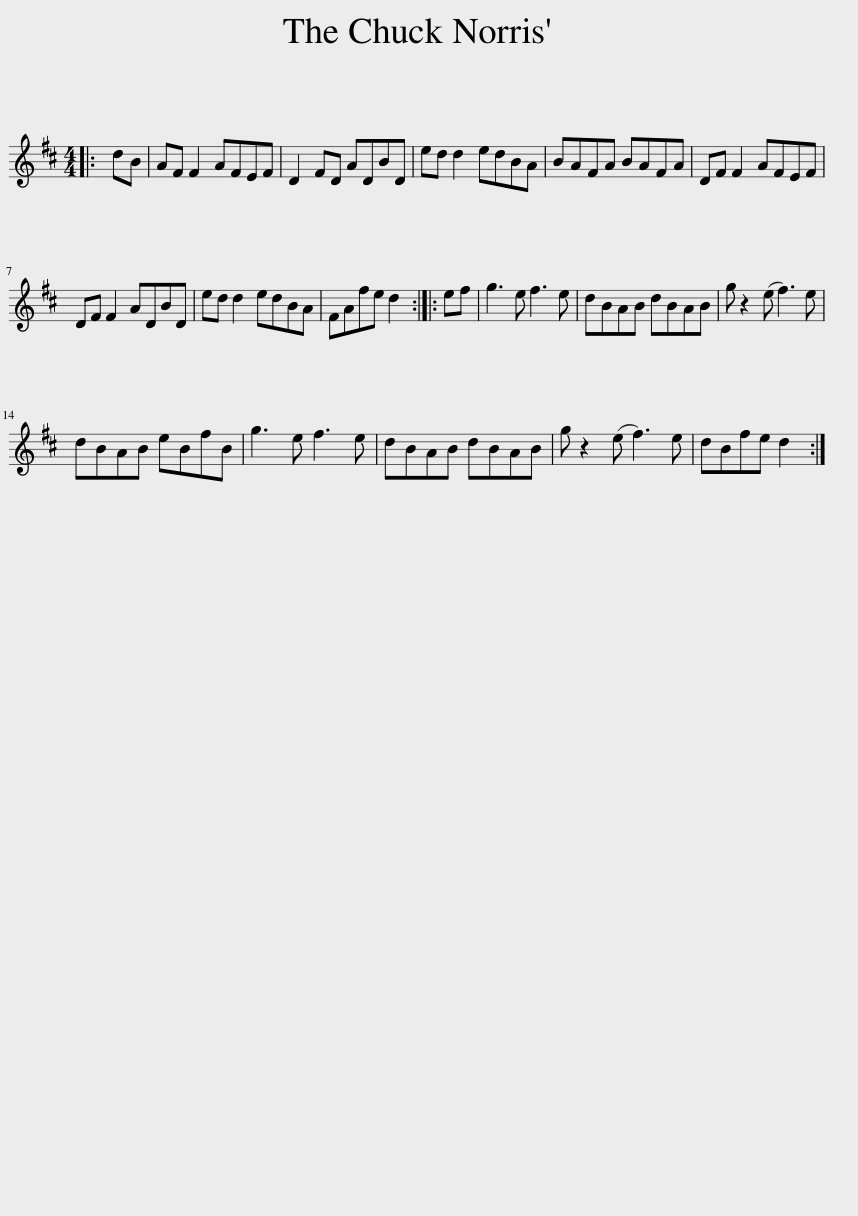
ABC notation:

X:1
L:1/8
M:4/4
I:linebreak $
K:D
V:1 treble
V:1
|: dB | AF F2 AFEF | D2 FD ADBD | ed d2 edBA | BAFA BAFA | %5
 DF F2 AFEF |$ DF F2 ADBD | ed d2 edBA | FAfe d2 :: ef | %10
 g3 e f3 e | dBAB dBAB | g z2 (e f3) e |$ dBAB eBfB | g3 e f3 e | %15
 dBAB dBAB | g z2 (e f3) e | dBfe d2 :| %18
